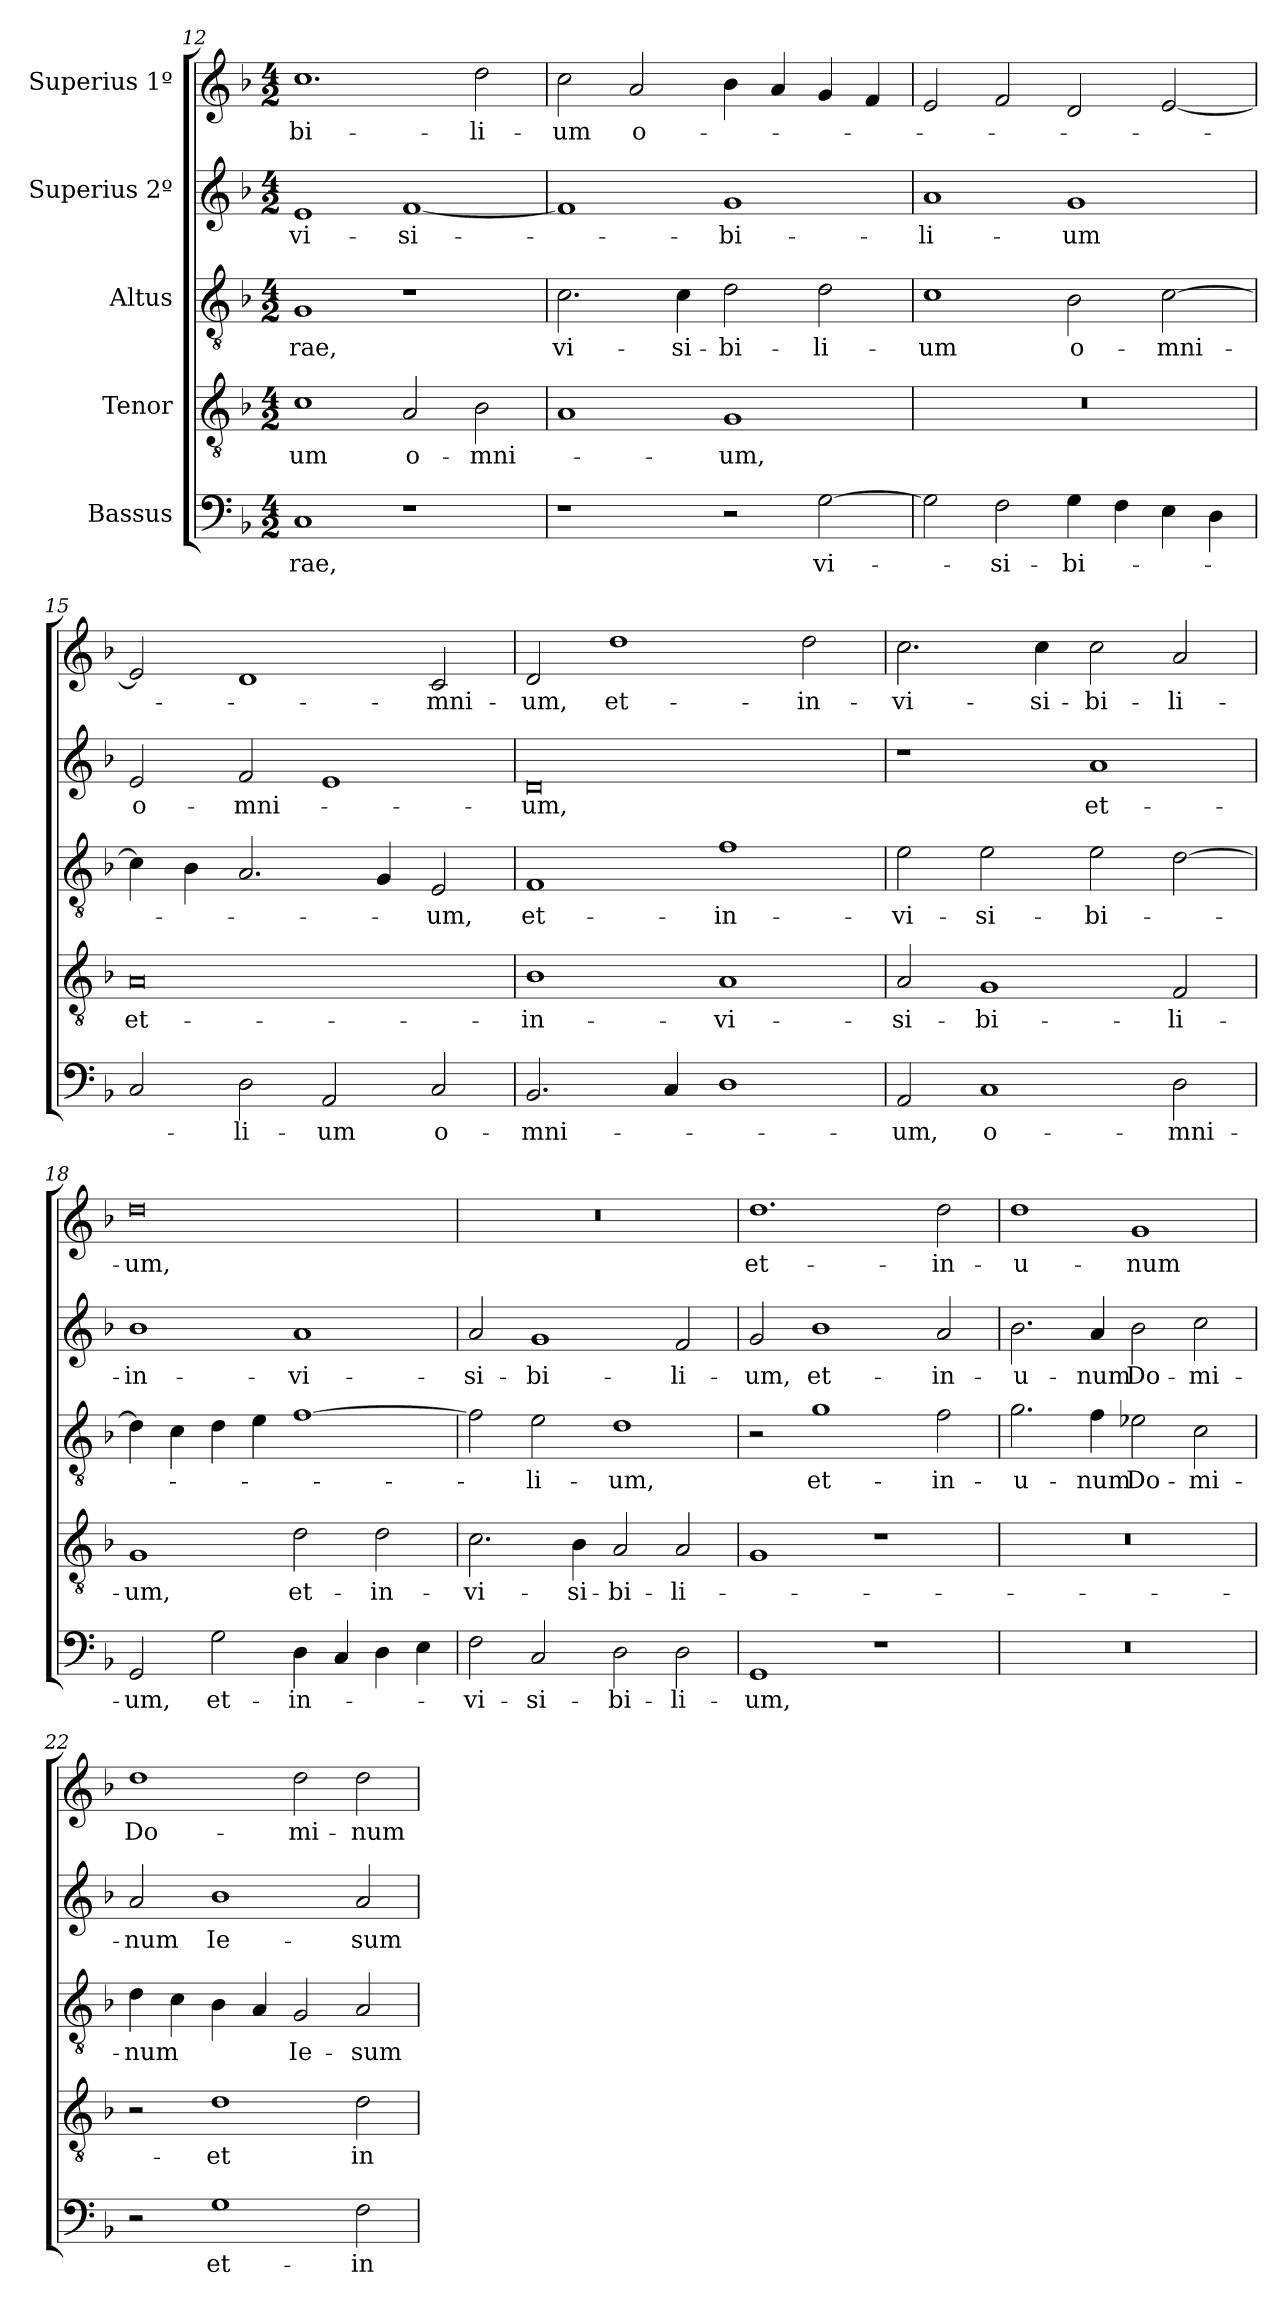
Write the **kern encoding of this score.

**kern	**text	**kern	**text	**kern	**text	**kern	**text	**kern	**text
*part5	*part5	*part4	*part4	*part3	*part3	*part2	*part2	*part1	*part1
*staff5	*staff5	*staff4	*staff4	*staff3	*staff3	*staff2	*staff2	*staff1	*staff1
*I"Bassus	*	*I"Tenor	*	*I"Altus	*	*I"Superius 2º	*	*I"Superius 1º	*
*clefF4	*	*clefGv2	*	*clefGv2	*	*clefG2	*	*clefG2	*
*k[b-]	*	*k[b-]	*	*k[b-]	*	*k[b-]	*	*k[b-]	*
*M4/2	*	*M4/2	*	*M4/2	*	*M4/2	*	*M4/2	*
=12	=12	=12	=12	=12	=12	=12	=12	=12	=12
1C/	-rae,	1c\	-um	1G/	-rae,	1e/	vi-	1.cc\	-bi-
1r	.	2A/	o-	1r	.	[1f/	-si-	.	.
.	.	2B-\	-mni-	.	.	.	.	2dd\	-li-
=13	=13	=13	=13	=13	=13	=13	=13	=13	=13
1r	.	1A/	.	2.c\	vi-	1f/]	.	2cc\	-um
.	.	.	.	.	.	.	.	2a/	o-
.	.	.	.	4c\	-si-	.	.	.	.
2r	.	1G/	-um,	2d\	-bi-	1g/	-bi-	4b-\	.
.	.	.	.	.	.	.	.	4a/	.
[2G\	vi-	.	.	2d\	-li-	.	.	4g/	.
.	.	.	.	.	.	.	.	4f/	.
=14	=14	=14	=14	=14	=14	=14	=14	=14	=14
2G\]	.	0r	.	1c\	-um	1a/	-li-	2e/	.
2F\	-si-	.	.	.	.	.	.	2f/	.
4G\	-bi-	.	.	2B-\	o-	1g/	-um	2d/	.
4F\	.	.	.	.	.	.	.	.	.
4E\	.	.	.	[2c\	-mni-	.	.	[2e/	.
4D\	.	.	.	.	.	.	.	.	.
=15	=15	=15	=15	=15	=15	=15	=15	=15	=15
2C/	.	0A/	et-	4c\]	.	2e/	o-	2e/]	.
.	.	.	.	4B-\	.	.	.	.	.
2D\	-li-	.	.	2.A/	.	2f/	-mni-	1d/	.
2AA/	-um	.	.	.	.	1e/	.	.	.
.	.	.	.	4G/	.	.	.	.	.
2C/	o-	.	.	2E/	-um,	.	.	2c/	-mni-
=16	=16	=16	=16	=16	=16	=16	=16	=16	=16
2.BB-/	-mni-	1B-\	in-	1F/	et-	0d/	-um,	2d/	-um,
.	.	.	.	.	.	.	.	1dd\	et-
4C/	.	.	.	.	.	.	.	.	.
1D\	.	1A/	-vi-	1f\	in-	.	.	.	.
.	.	.	.	.	.	.	.	2dd\	in-
=17	=17	=17	=17	=17	=17	=17	=17	=17	=17
2AA/	-um,	2A/	-si-	2e\	-vi-	1r	.	2.cc\	-vi-
1C/	o-	1G/	-bi-	2e\	-si-	.	.	.	.
.	.	.	.	.	.	.	.	4cc\	-si-
.	.	.	.	2e\	-bi-	1a/	et-	2cc\	-bi-
2D\	-mni-	2F/	-li-	[2d\	.	.	.	2a/	-li-
=18	=18	=18	=18	=18	=18	=18	=18	=18	=18
2GG/	-um,	1G/	-um,	4d\]	.	1b-\	in-	0dd\	-um,
.	.	.	.	4c\	.	.	.	.	.
2G\	et-	.	.	4d\	.	.	.	.	.
.	.	.	.	4e\	.	.	.	.	.
4D\	in-	2d\	et-	[1f\	.	1a/	-vi-	.	.
4C/	.	.	.	.	.	.	.	.	.
4D\	.	2d\	in-	.	.	.	.	.	.
4E\	.	.	.	.	.	.	.	.	.
=19	=19	=19	=19	=19	=19	=19	=19	=19	=19
2F\	-vi-	2.c\	-vi-	2f\]	.	2a/	-si-	0r	.
2C/	-si-	.	.	2e\	-li-	1g/	-bi-	.	.
.	.	4B-\	-si-	.	.	.	.	.	.
2D\	-bi-	2A/	-bi-	1d\	-um,	.	.	.	.
2D\	-li-	2A/	-li-	.	.	2f/	-li-	.	.
=20	=20	=20	=20	=20	=20	=20	=20	=20	=20
1GG/	-um,	1G/	.	2r	.	2g/	-um,	1.dd\	et-
.	.	.	.	1g\	et-	1b-\	et-	.	.
1r	.	1r	.	.	.	.	.	.	.
.	.	.	.	2f\	in-	2a/	in-	2dd\	in-
=21	=21	=21	=21	=21	=21	=21	=21	=21	=21
0r	.	0r	.	2.g\	u-	2.b-\	u-	1dd\	u-
.	.	.	.	4f\	-num	4a/	-num	.	.
.	.	.	.	2e-X\	Do-	2b-\	Do-	1g/	-num
.	.	.	.	2c\	-mi-	2cc\	-mi-	.	.
=22	=22	=22	=22	=22	=22	=22	=22	=22	=22
2r	.	2r	.	4d\	-num	2a/	-num	1dd\	Do-
.	.	.	.	4c\	.	.	.	.	.
1G\	et-	1d\	-et	4B-\	.	1b-\	Ie-	.	.
.	.	.	.	4A/	.	.	.	.	.
.	.	.	.	2G/	Ie-	.	.	2dd\	-mi-
2F\	in-	2d\	in-	2A/	-sum	2a/	-sum	2dd\	-num
=	=	=	=	=	=	=	=	=	=
*-	*-	*-	*-	*-	*-	*-	*-	*-	*-
